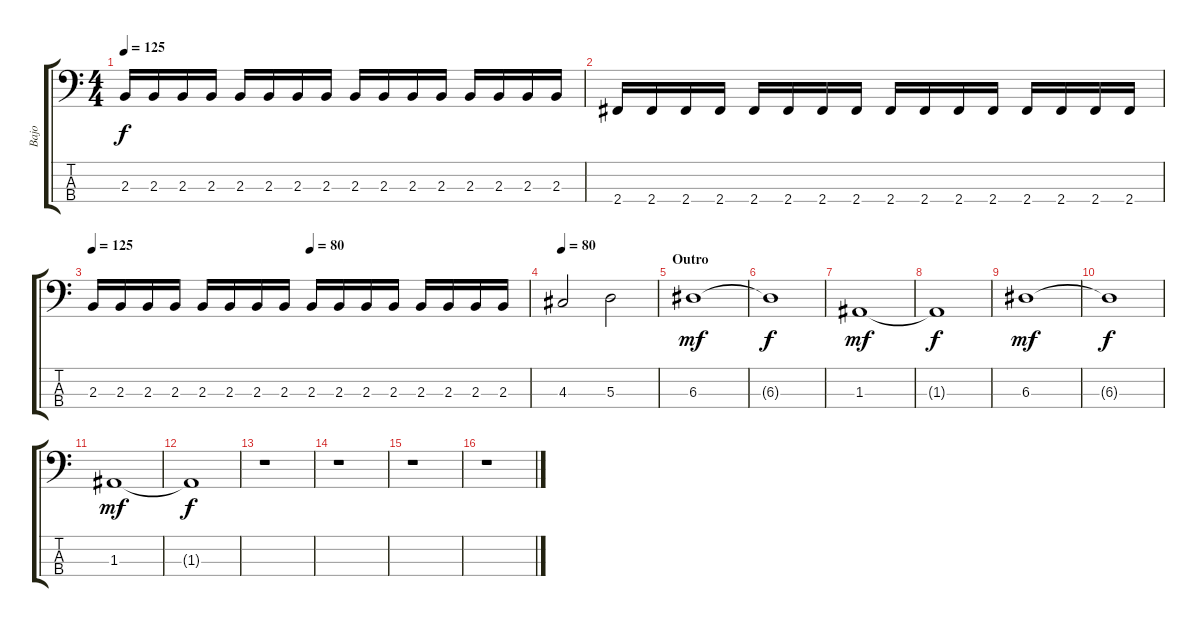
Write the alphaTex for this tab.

\track ("Bajo" "Bajo") {instrument electricbasspick}
\staff {score tabs}
\tuning (G2 D2 A1 E1) {hide}
\ts (4 4)
\tempo 125
\clef f4
\ks c
2.3.16{dy f} 2.3.16 2.3.16 2.3.16 2.3.16 2.3.16 2.3.16 2.3.16 2.3.16 2.3.16 2.3.16 2.3.16 2.3.16 2.3.16 2.3.16 2.3.16 |
2.4.16 2.4.16 2.4.16 2.4.16 2.4.16 2.4.16 2.4.16 2.4.16 2.4.16 2.4.16 2.4.16 2.4.16 2.4.16 2.4.16 2.4.16 2.4.16 |
\tempo 125
\tempo (80 0.5)
2.3.16 2.3.16 2.3.16 2.3.16 2.3.16 2.3.16 2.3.16 2.3.16 2.3.16 2.3.16 2.3.16 2.3.16 2.3.16 2.3.16 2.3.16 2.3.16 |
\tempo 80
4.3.2 5.3.2 |
\section ("" "Outro")
6.3.1{dy mf} |
6.3{t}.1{dy f} |
1.3.1{dy mf} |
1.3{t}.1{dy f} |
6.3.1{dy mf} |
6.3{t}.1{dy f} |
1.3.1{dy mf} |
1.3{t}.1{dy f} |
r.1 |
r.1 |
r.1 |
r.1
